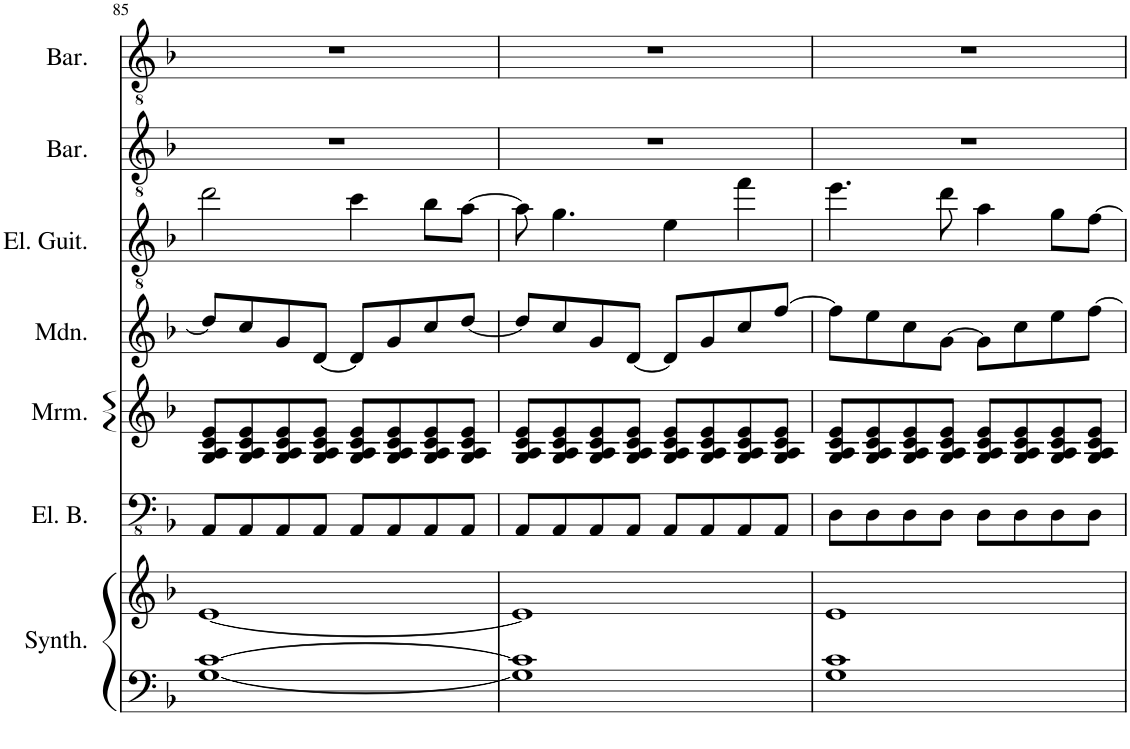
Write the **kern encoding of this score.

**kern	**kern	**kern	**kern	**kern	**kern	**kern	**kern
*part7	*part7	*part6	*part5	*part4	*part3	*part2	*part1
*staff8	*staff7	*staff6	*staff5	*staff4	*staff3	*staff2	*staff1
*I"String Synthesizer	*	*I"Electric Bass	*I"Marimba	*I"Mandolin	*I"Electric Guitar	*I"Baritone	*I"Baritone
*I'Synth.	*	*I'El. B.	*I'Mrm.	*I'Mdn.	*I'El. Guit.	*I'Bar.	*I'Bar.
!!LO:PB:g=z
*clefF4	*clefG2	*clefFv4	*clefG2	*clefG2	*clefGv2	*clefGv2	*clefGv2
*k[b-]	*k[b-]	*k[b-]	*k[b-]	*k[b-]	*k[b-]	*k[b-]	*k[b-]
*M4/4	*M4/4	*M4/4	*M4/4	*M4/4	*M4/4	*M4/4	*M4/4
=85	=85	=85	=85	=85	=85	=85	=85
[1G [1c	[1e	8AAA/L	8G/ 8A/ 8c/ 8e/L	8dd/L]	2dd\	1r	1r
.	.	8AAA/	8G/ 8A/ 8c/ 8e/	8cc/	.	.	.
.	.	8AAA/	8G/ 8A/ 8c/ 8e/	8g/	.	.	.
.	.	8AAA/J	8G/ 8A/ 8c/ 8e/J	[8d/J	.	.	.
.	.	8AAA/L	8G/ 8A/ 8c/ 8e/L	8d/L]	4cc\	.	.
.	.	8AAA/	8G/ 8A/ 8c/ 8e/	8g/	.	.	.
.	.	8AAA/	8G/ 8A/ 8c/ 8e/	8cc/	8b-\L	.	.
.	.	8AAA/J	8G/ 8A/ 8c/ 8e/J	[8dd/J	[8a\J	.	.
=86	=86	=86	=86	=86	=86	=86	=86
1G] 1c]	1e]	8AAA/L	8G/ 8A/ 8c/ 8e/L	8dd/L]	8a\]	1r	1r
.	.	8AAA/	8G/ 8A/ 8c/ 8e/	8cc/	4.g\	.	.
.	.	8AAA/	8G/ 8A/ 8c/ 8e/	8g/	.	.	.
.	.	8AAA/J	8G/ 8A/ 8c/ 8e/J	[8d/J	.	.	.
.	.	8AAA/L	8G/ 8A/ 8c/ 8e/L	8d/L]	4e\	.	.
.	.	8AAA/	8G/ 8A/ 8c/ 8e/	8g/	.	.	.
.	.	8AAA/	8G/ 8A/ 8c/ 8e/	8cc/	4ff\	.	.
.	.	8AAA/J	8G/ 8A/ 8c/ 8e/J	[8ff/J	.	.	.
=87	=87	=87	=87	=87	=87	=87	=87
1G 1c	1e	8DD\L	8G/ 8A/ 8c/ 8e/L	8ff\L]	4.ee\	1r	1r
.	.	8DD\	8G/ 8A/ 8c/ 8e/	8ee\	.	.	.
.	.	8DD\	8G/ 8A/ 8c/ 8e/	8cc\	.	.	.
.	.	8DD\J	8G/ 8A/ 8c/ 8e/J	[8g\J	8dd\	.	.
.	.	8DD\L	8G/ 8A/ 8c/ 8e/L	8g\L]	4a\	.	.
.	.	8DD\	8G/ 8A/ 8c/ 8e/	8cc\	.	.	.
.	.	8DD\	8G/ 8A/ 8c/ 8e/	8ee\	8g\L	.	.
.	.	8DD\J	8G/ 8A/ 8c/ 8e/J	[8ff\J	[8f\J	.	.
=	=	=	=	=	=	=	=
*-	*-	*-	*-	*-	*-	*-	*-
